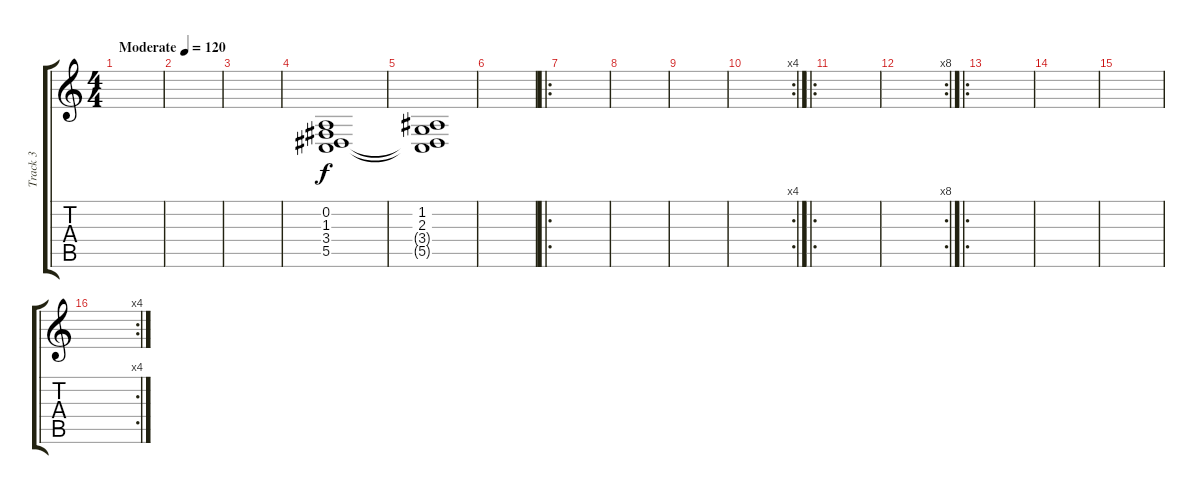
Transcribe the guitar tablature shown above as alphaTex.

\track ("Track 3" "Track 3") {instrument stringensemble1}
\staff {score tabs}
\tuning (D4 A3 F3 C3 G2 D2) {hide}
\ts (4 4)
\tempo (120 "Moderate")
\clef g2
\ks c
|
|
|
(0.2 1.3 3.4 5.5).1 |
(1.2 2.3 3.4{t} 5.5{t}).1 |
|
\ro
|
|
|
\rc 4
|
\ro
|
\rc 8
|
\ro
|
|
|
\rc 4
